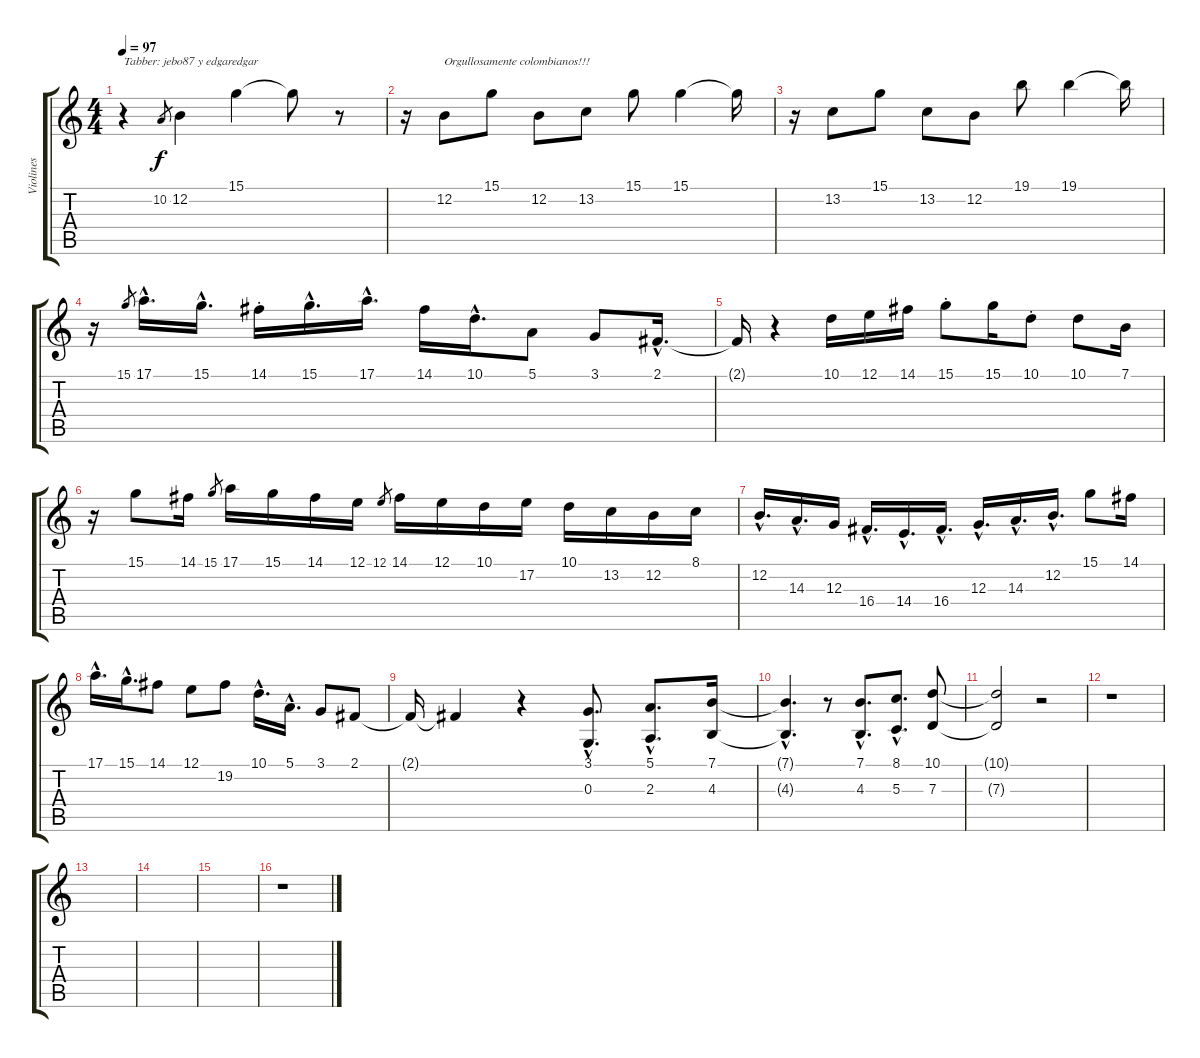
\track ("Violines" "Violines") {instrument violin}
\staff {score tabs}
\tuning (E4 B3 G3 D3 A2 E2) {hide}
\ts (4 4)
\tempo 97
\clef g2
\ks c
r.4{txt "Tabber: jebo87 y edgaredgar" dy f instrument violin} 10.2.8{gr} 12.2.4 15.1.4 15.1{t}.8 r.8 |
r.16 12.2.8{txt "Orgullosamente colombianos!!!"} 15.1.8 12.2.8 13.2.8 15.1.8 15.1.4 15.1{t}.16 |
r.16 13.2.8 15.1.8 13.2.8 12.2.8 19.1.8 19.1.4 19.1{t}.16 |
r.16 15.1.8{gr} 17.1{hac}.16{d} 15.1{hac}.16{d} 14.1{st}.16 15.1{hac}.16{d} 17.1{hac}.16{d} 14.1.16 10.1{hac}.16{d} 5.1.8 3.1.8 2.1{hac}.16{d} |
2.1{t}.16 r.4 10.1.16 12.1.16 14.1.16 15.1{st}.8 15.1.16 10.1{st}.8 10.1.8 7.1.16 |
r.16 15.1.8 14.1.16 15.1.8{gr} 17.1.16 15.1.16 14.1.16 12.1.16 12.1.8{gr} 14.1.16 12.1.16 10.1.16 17.2.16 10.1.16 13.2.16 12.2.16 8.1.16 |
12.2{hac}.16{d} 14.3{hac}.16{d} 12.3.16 16.4{hac}.16{d} 14.4{hac}.16{d} 16.4{hac}.16{d} 12.3{hac}.16{d} 14.3{hac}.16{d} 12.2{hac}.16{d} 15.1.8 14.1.16 |
17.1{hac}.16{d} 15.1{hac}.16{d} 14.1.8 12.1.8 19.2.8 10.1{hac}.16{d} 5.1{hac}.16{d} 3.1.8 2.1.8 |
2.1{t}.16 2.1{t}.4 r.4 (3.1{hac} 0.3{hac}).8{d} (5.1{hac} 2.3{hac}).8{d} (7.1 4.3).16 |
(7.1{hac t} 4.3{hac t}).4{d} r.8 (7.1{hac} 4.3{hac}).8{d} (8.1{hac} 5.3{hac}).8{d} (10.1 7.3).8 |
(10.1{t} 7.3{t}).2 r.2 |
r.1 |
|
|
|
r.1
